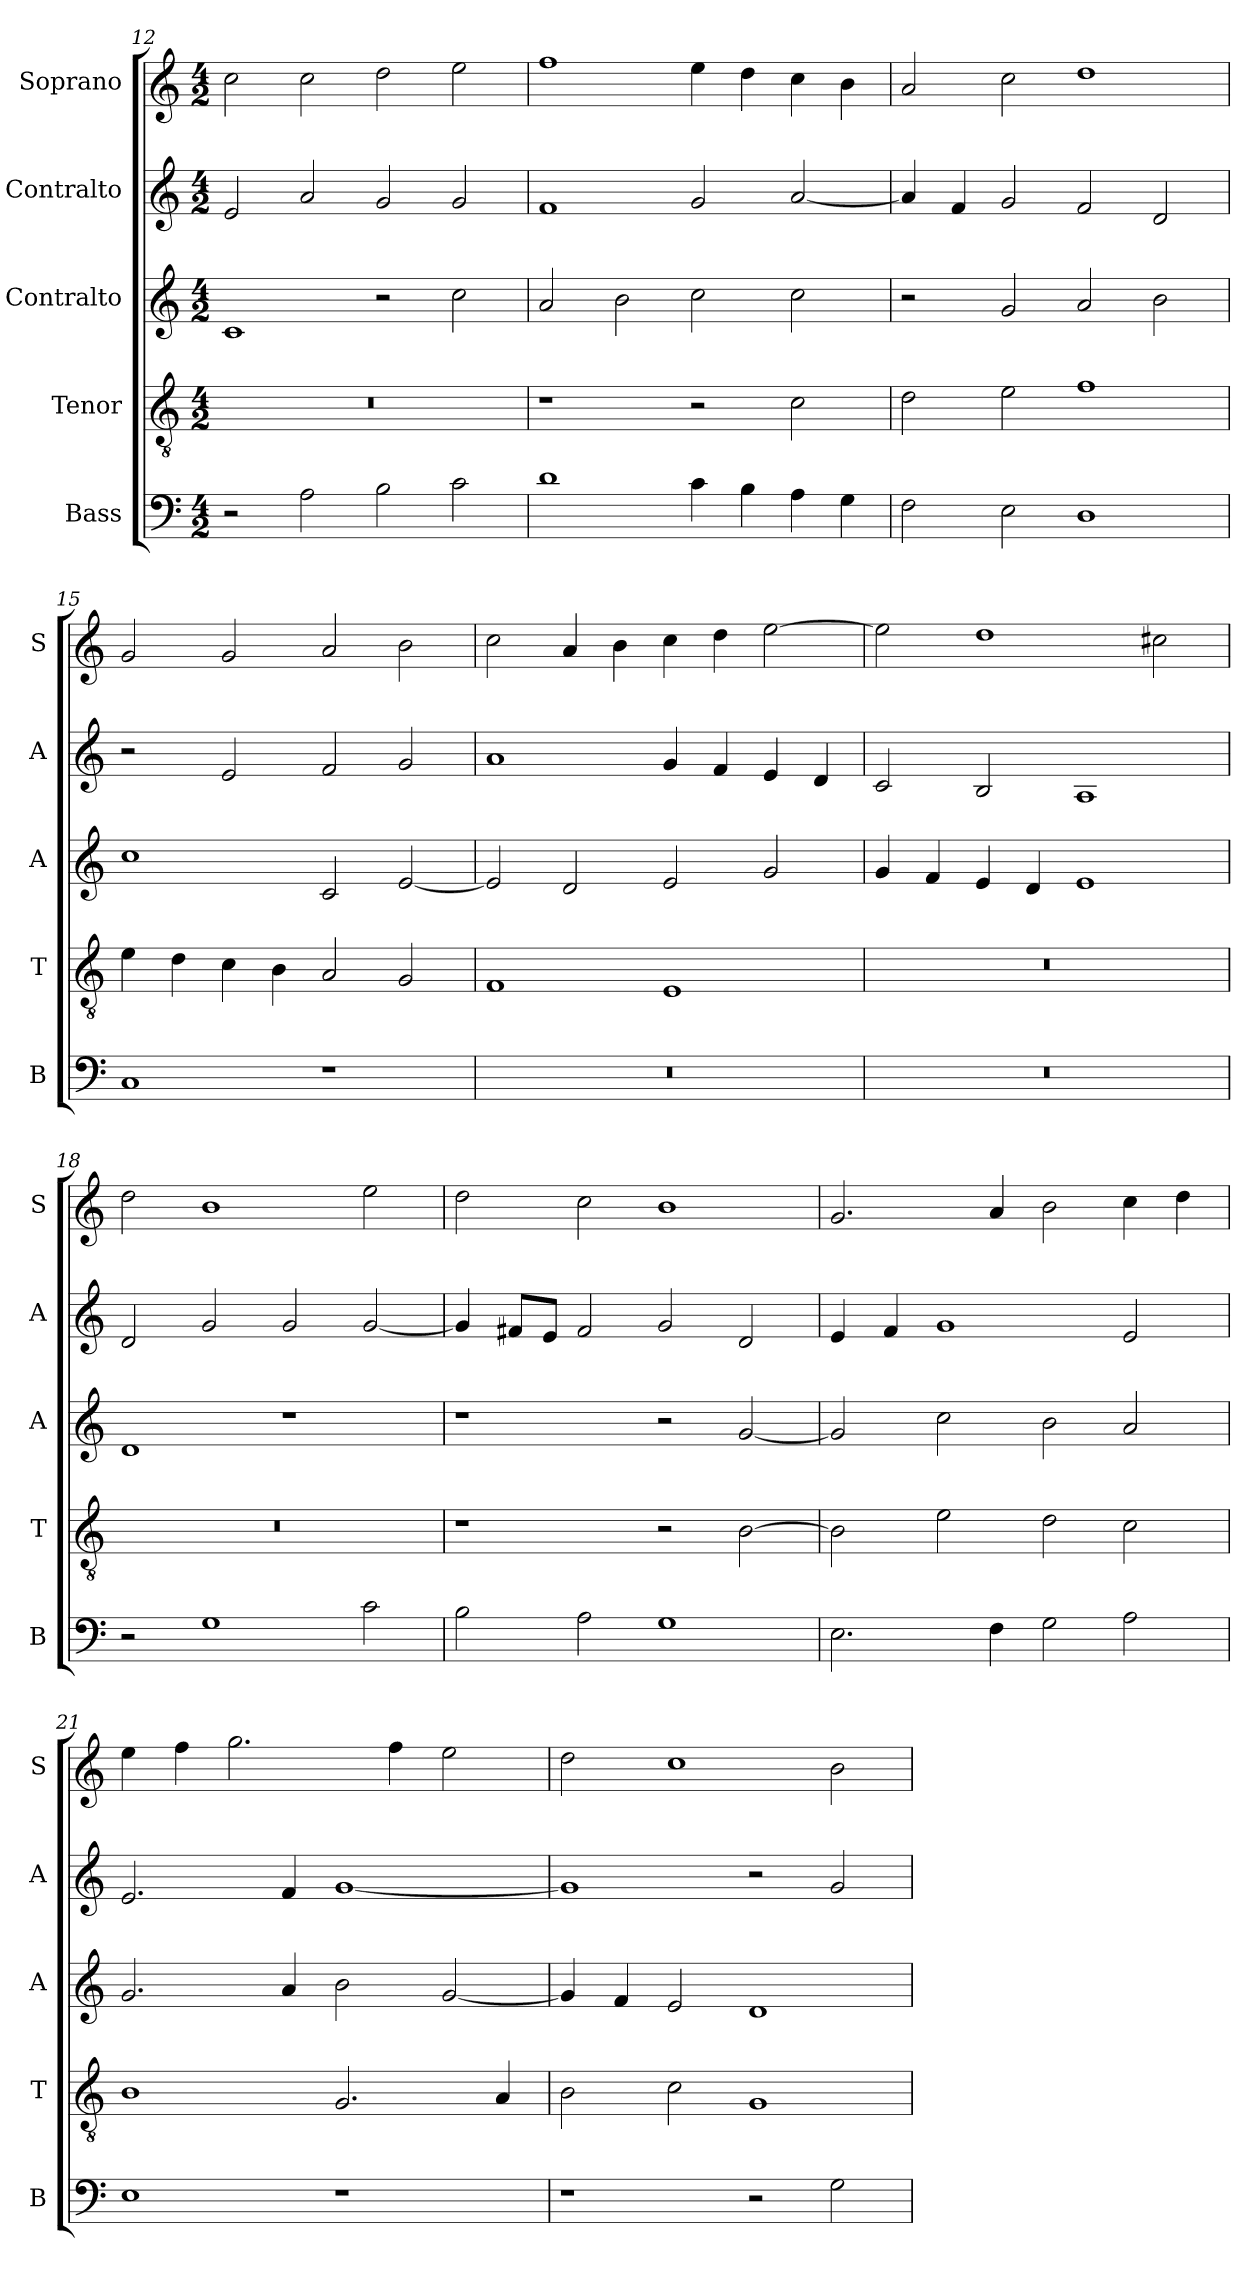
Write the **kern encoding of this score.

**kern	**kern	**kern	**kern	**kern
*part5	*part4	*part3	*part2	*part1
*staff5	*staff4	*staff3	*staff2	*staff1
*I"Bass	*I"Tenor	*I"Contralto	*I"Contralto	*I"Soprano
*I'B	*I'T	*I'A	*I'A	*I'S
*clefF4	*clefGv2	*clefG2	*clefG2	*clefG2
*k[]	*k[]	*k[]	*k[]	*k[]
*A:aeo	*A:aeo	*A:aeo	*A:aeo	*A:aeo
*M4/2	*M4/2	*M4/2	*M4/2	*M4/2
=12	=12	=12	=12	=12
2r	0r	1c	2e	2cc
2A	.	.	2a	2cc
2B	.	2r	2g	2dd
2c	.	2cc	2g	2ee
=13	=13	=13	=13	=13
1d	1r	2a	1f	1ff
.	.	2b	.	.
4c	2r	2cc	2g	4ee
4B	.	.	.	4dd
4A	2c	2cc	[2a	4cc
4G	.	.	.	4b
=14	=14	=14	=14	=14
2F	2d	2r	4a]	2a
.	.	.	4f	.
2E	2e	2g	2g	2cc
1D	1f	2a	2f	1dd
.	.	2b	2d	.
=15	=15	=15	=15	=15
1C	4e	1cc	2r	2g
.	4d	.	.	.
.	4c	.	2e	2g
.	4B	.	.	.
1r	2A	2c	2f	2a
.	2G	[2e	2g	2b
=16	=16	=16	=16	=16
0r	1F	2e]	1a	2cc
.	.	2d	.	4a
.	.	.	.	4b
.	1E	2e	4g	4cc
.	.	.	4f	4dd
.	.	2g	4e	[2ee
.	.	.	4d	.
=17	=17	=17	=17	=17
0r	0r	4g	2c	2ee]
.	.	4f	.	.
.	.	4e	2B	1dd
.	.	4d	.	.
.	.	1e	1A	.
.	.	.	.	2cc#X
=18	=18	=18	=18	=18
2r	0r	1d	2d	2dd
1G	.	.	2g	1b
.	.	1r	2g	.
2c	.	.	[2g	2ee
=19	=19	=19	=19	=19
2B	1r	1r	4g]	2dd
.	.	.	8f#X/L	.
.	.	.	8e/J	.
2A	.	.	2f#	2cc
1G	2r	2r	2g	1b
.	[2B	[2g	2d	.
=20	=20	=20	=20	=20
2.E	2B]	2g]	4e	2.g
.	.	.	4f	.
.	2e	2cc	1g	.
4F	.	.	.	4a
2G	2d	2b	.	2b
2A	2c	2a	2e	4cc
.	.	.	.	4dd
=21	=21	=21	=21	=21
1E	1B	2.g	2.e	4ee
.	.	.	.	4ff
.	.	.	.	2.gg
.	.	4a	4f	.
1r	2.G	2b	[1g	.
.	.	.	.	4ff
.	.	[2g	.	2ee
.	4A	.	.	.
=22	=22	=22	=22	=22
1r	2B	4g]	1g]	2dd
.	.	4f	.	.
.	2c	2e	.	1cc
2r	1G	1d	2r	.
2G	.	.	2g	2b
=	=	=	=	=
*-	*-	*-	*-	*-
